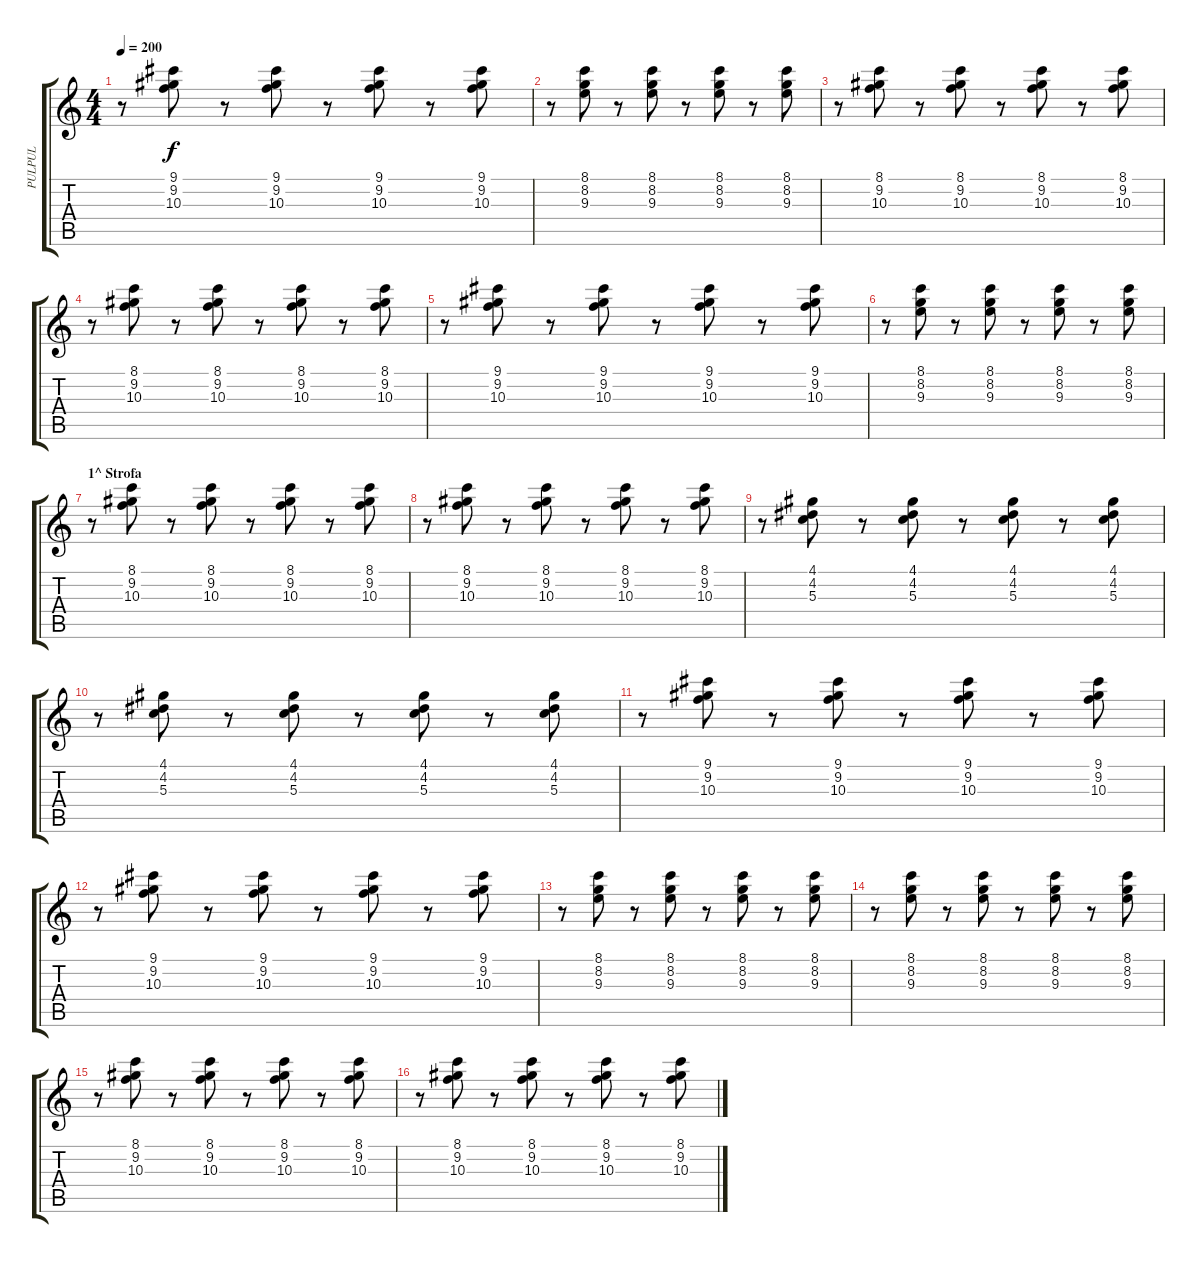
\track ("PULPUL" "PULPUL") {instrument electricguitarclean}
\staff {score tabs}
\tuning (E4 B3 G3 D3 A2 E2) {hide}
\ts (4 4)
\tempo 200
\clef g2
\ks c
r.8{dy f} (9.1 9.2 10.3).8 r.8 (9.1 9.2 10.3).8 r.8 (9.1 9.2 10.3).8 r.8 (9.1 9.2 10.3).8 |
r.8 (8.1 8.2 9.3).8 r.8 (8.1 8.2 9.3).8 r.8 (8.1 8.2 9.3).8 r.8 (8.1 8.2 9.3).8 |
r.8 (8.1 9.2 10.3).8 r.8 (8.1 9.2 10.3).8 r.8 (8.1 9.2 10.3).8 r.8 (8.1 9.2 10.3).8 |
r.8 (8.1 9.2 10.3).8 r.8 (8.1 9.2 10.3).8 r.8 (8.1 9.2 10.3).8 r.8 (8.1 9.2 10.3).8 |
r.8 (9.1 9.2 10.3).8 r.8 (9.1 9.2 10.3).8 r.8 (9.1 9.2 10.3).8 r.8 (9.1 9.2 10.3).8 |
r.8 (8.1 8.2 9.3).8 r.8 (8.1 8.2 9.3).8 r.8 (8.1 8.2 9.3).8 r.8 (8.1 8.2 9.3).8 |
\section ("" "1^ Strofa")
r.8 (8.1 9.2 10.3).8 r.8 (8.1 9.2 10.3).8 r.8 (8.1 9.2 10.3).8 r.8 (8.1 9.2 10.3).8 |
r.8 (8.1 9.2 10.3).8 r.8 (8.1 9.2 10.3).8 r.8 (8.1 9.2 10.3).8 r.8 (8.1 9.2 10.3).8 |
r.8 (4.1 4.2 5.3).8 r.8 (4.1 4.2 5.3).8 r.8 (4.1 4.2 5.3).8 r.8 (4.1 4.2 5.3).8 |
r.8 (4.1 4.2 5.3).8 r.8 (4.1 4.2 5.3).8 r.8 (4.1 4.2 5.3).8 r.8 (4.1 4.2 5.3).8 |
r.8 (9.1 9.2 10.3).8 r.8 (9.1 9.2 10.3).8 r.8 (9.1 9.2 10.3).8 r.8 (9.1 9.2 10.3).8 |
r.8 (9.1 9.2 10.3).8 r.8 (9.1 9.2 10.3).8 r.8 (9.1 9.2 10.3).8 r.8 (9.1 9.2 10.3).8 |
r.8 (8.1 8.2 9.3).8 r.8 (8.1 8.2 9.3).8 r.8 (8.1 8.2 9.3).8 r.8 (8.1 8.2 9.3).8 |
r.8 (8.1 8.2 9.3).8 r.8 (8.1 8.2 9.3).8 r.8 (8.1 8.2 9.3).8 r.8 (8.1 8.2 9.3).8 |
r.8 (8.1 9.2 10.3).8 r.8 (8.1 9.2 10.3).8 r.8 (8.1 9.2 10.3).8 r.8 (8.1 9.2 10.3).8 |
r.8 (8.1 9.2 10.3).8 r.8 (8.1 9.2 10.3).8 r.8 (8.1 9.2 10.3).8 r.8 (8.1 9.2 10.3).8
